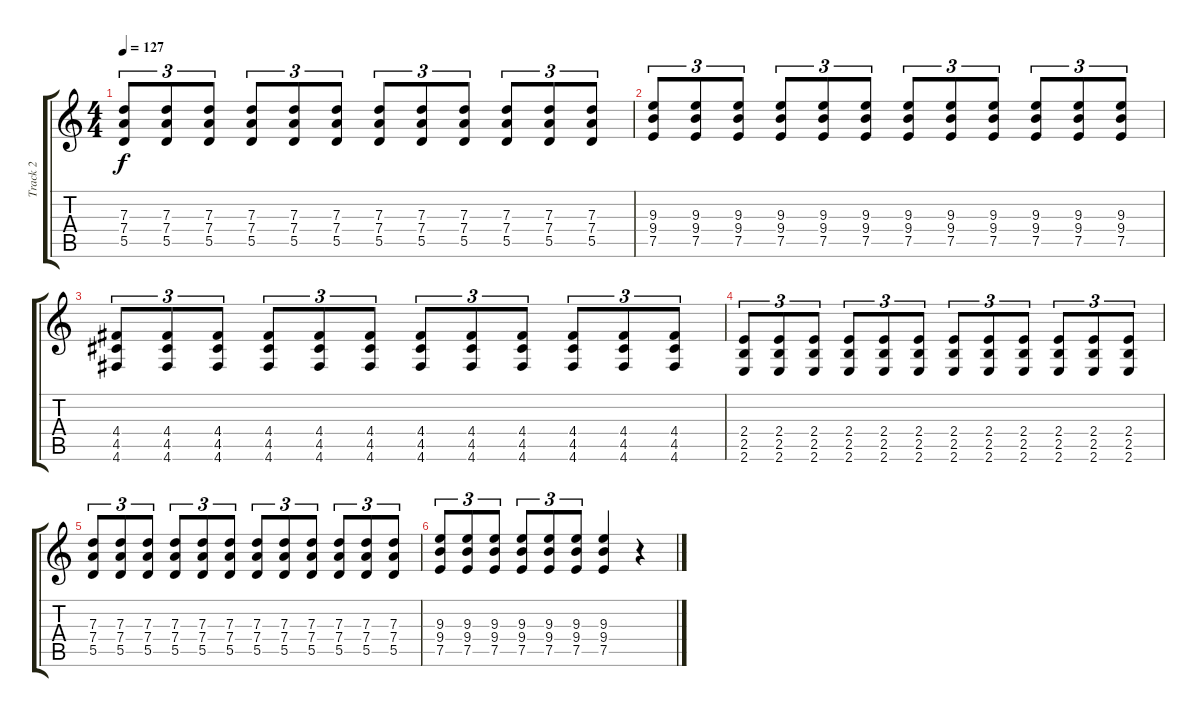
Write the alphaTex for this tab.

\track ("Track 2" "Track 2") {instrument distortionguitar}
\staff {score tabs}
\tuning (E4 B3 G3 D3 A2 D2) {hide}
\ts (4 4)
\tempo 127
\clef g2
\ks c
(7.3 7.4 5.5).8{tu (3 2) dy f} (7.3 7.4 5.5).8{tu (3 2)} (7.3 7.4 5.5).8{tu (3 2)} (7.3 7.4 5.5).8{tu (3 2)} (7.3 7.4 5.5).8{tu (3 2)} (7.3 7.4 5.5).8{tu (3 2)} (7.3 7.4 5.5).8{tu (3 2)} (7.3 7.4 5.5).8{tu (3 2)} (7.3 7.4 5.5).8{tu (3 2)} (7.3 7.4 5.5).8{tu (3 2)} (7.3 7.4 5.5).8{tu (3 2)} (7.3 7.4 5.5).8{tu (3 2)} |
(9.3 9.4 7.5).8{tu (3 2)} (9.3 9.4 7.5).8{tu (3 2)} (9.3 9.4 7.5).8{tu (3 2)} (9.3 9.4 7.5).8{tu (3 2)} (9.3 9.4 7.5).8{tu (3 2)} (9.3 9.4 7.5).8{tu (3 2)} (9.3 9.4 7.5).8{tu (3 2)} (9.3 9.4 7.5).8{tu (3 2)} (9.3 9.4 7.5).8{tu (3 2)} (9.3 9.4 7.5).8{tu (3 2)} (9.3 9.4 7.5).8{tu (3 2)} (9.3 9.4 7.5).8{tu (3 2)} |
(4.4 4.5 4.6).8{tu (3 2)} (4.4 4.5 4.6).8{tu (3 2)} (4.4 4.5 4.6).8{tu (3 2)} (4.4 4.5 4.6).8{tu (3 2)} (4.4 4.5 4.6).8{tu (3 2)} (4.4 4.5 4.6).8{tu (3 2)} (4.4 4.5 4.6).8{tu (3 2)} (4.4 4.5 4.6).8{tu (3 2)} (4.4 4.5 4.6).8{tu (3 2)} (4.4 4.5 4.6).8{tu (3 2)} (4.4 4.5 4.6).8{tu (3 2)} (4.4 4.5 4.6).8{tu (3 2)} |
(2.4 2.5 2.6).8{tu (3 2)} (2.4 2.5 2.6).8{tu (3 2)} (2.4 2.5 2.6).8{tu (3 2)} (2.4 2.5 2.6).8{tu (3 2)} (2.4 2.5 2.6).8{tu (3 2)} (2.4 2.5 2.6).8{tu (3 2)} (2.4 2.5 2.6).8{tu (3 2)} (2.4 2.5 2.6).8{tu (3 2)} (2.4 2.5 2.6).8{tu (3 2)} (2.4 2.5 2.6).8{tu (3 2)} (2.4 2.5 2.6).8{tu (3 2)} (2.4 2.5 2.6).8{tu (3 2)} |
(7.3 7.4 5.5).8{tu (3 2)} (7.3 7.4 5.5).8{tu (3 2)} (7.3 7.4 5.5).8{tu (3 2)} (7.3 7.4 5.5).8{tu (3 2)} (7.3 7.4 5.5).8{tu (3 2)} (7.3 7.4 5.5).8{tu (3 2)} (7.3 7.4 5.5).8{tu (3 2)} (7.3 7.4 5.5).8{tu (3 2)} (7.3 7.4 5.5).8{tu (3 2)} (7.3 7.4 5.5).8{tu (3 2)} (7.3 7.4 5.5).8{tu (3 2)} (7.3 7.4 5.5).8{tu (3 2)} |
(9.3 9.4 7.5).8{tu (3 2)} (9.3 9.4 7.5).8{tu (3 2)} (9.3 9.4 7.5).8{tu (3 2)} (9.3 9.4 7.5).8{tu (3 2)} (9.3 9.4 7.5).8{tu (3 2)} (9.3 9.4 7.5).8{tu (3 2)} (9.3 9.4 7.5).4 r.4
